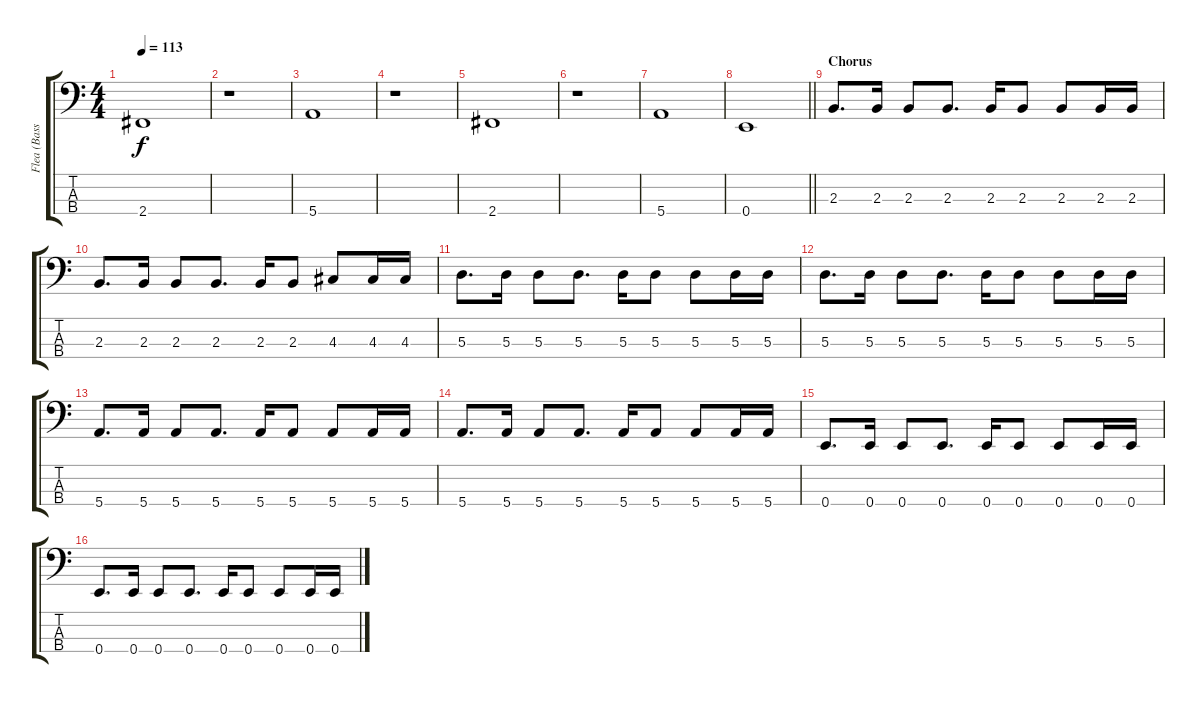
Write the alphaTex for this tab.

\track ("Flea (Bass)" "Flea (Bass") {instrument electricbassfinger}
\staff {score tabs}
\tuning (G2 D2 A1 E1) {hide}
\ts (4 4)
\tempo 113
\clef f4
\ks c
2.4.1{dy f} |
r.1 |
5.4.1 |
r.1 |
2.4.1 |
r.1 |
5.4.1 |
\barLineRight lightlight
0.4.1 |
\section ("" "Chorus")
2.3.8{d} 2.3.16 2.3.8 2.3.8{d} 2.3.16 2.3.8 2.3.8 2.3.16 2.3.16 |
2.3.8{d} 2.3.16 2.3.8 2.3.8{d} 2.3.16 2.3.8 4.3.8 4.3.16 4.3.16 |
5.3.8{d} 5.3.16 5.3.8 5.3.8{d} 5.3.16 5.3.8 5.3.8 5.3.16 5.3.16 |
5.3.8{d} 5.3.16 5.3.8 5.3.8{d} 5.3.16 5.3.8 5.3.8 5.3.16 5.3.16 |
5.4.8{d} 5.4.16 5.4.8 5.4.8{d} 5.4.16 5.4.8 5.4.8 5.4.16 5.4.16 |
5.4.8{d} 5.4.16 5.4.8 5.4.8{d} 5.4.16 5.4.8 5.4.8 5.4.16 5.4.16 |
0.4.8{d} 0.4.16 0.4.8 0.4.8{d} 0.4.16 0.4.8 0.4.8 0.4.16 0.4.16 |
0.4.8{d} 0.4.16 0.4.8 0.4.8{d} 0.4.16 0.4.8 0.4.8 0.4.16 0.4.16
